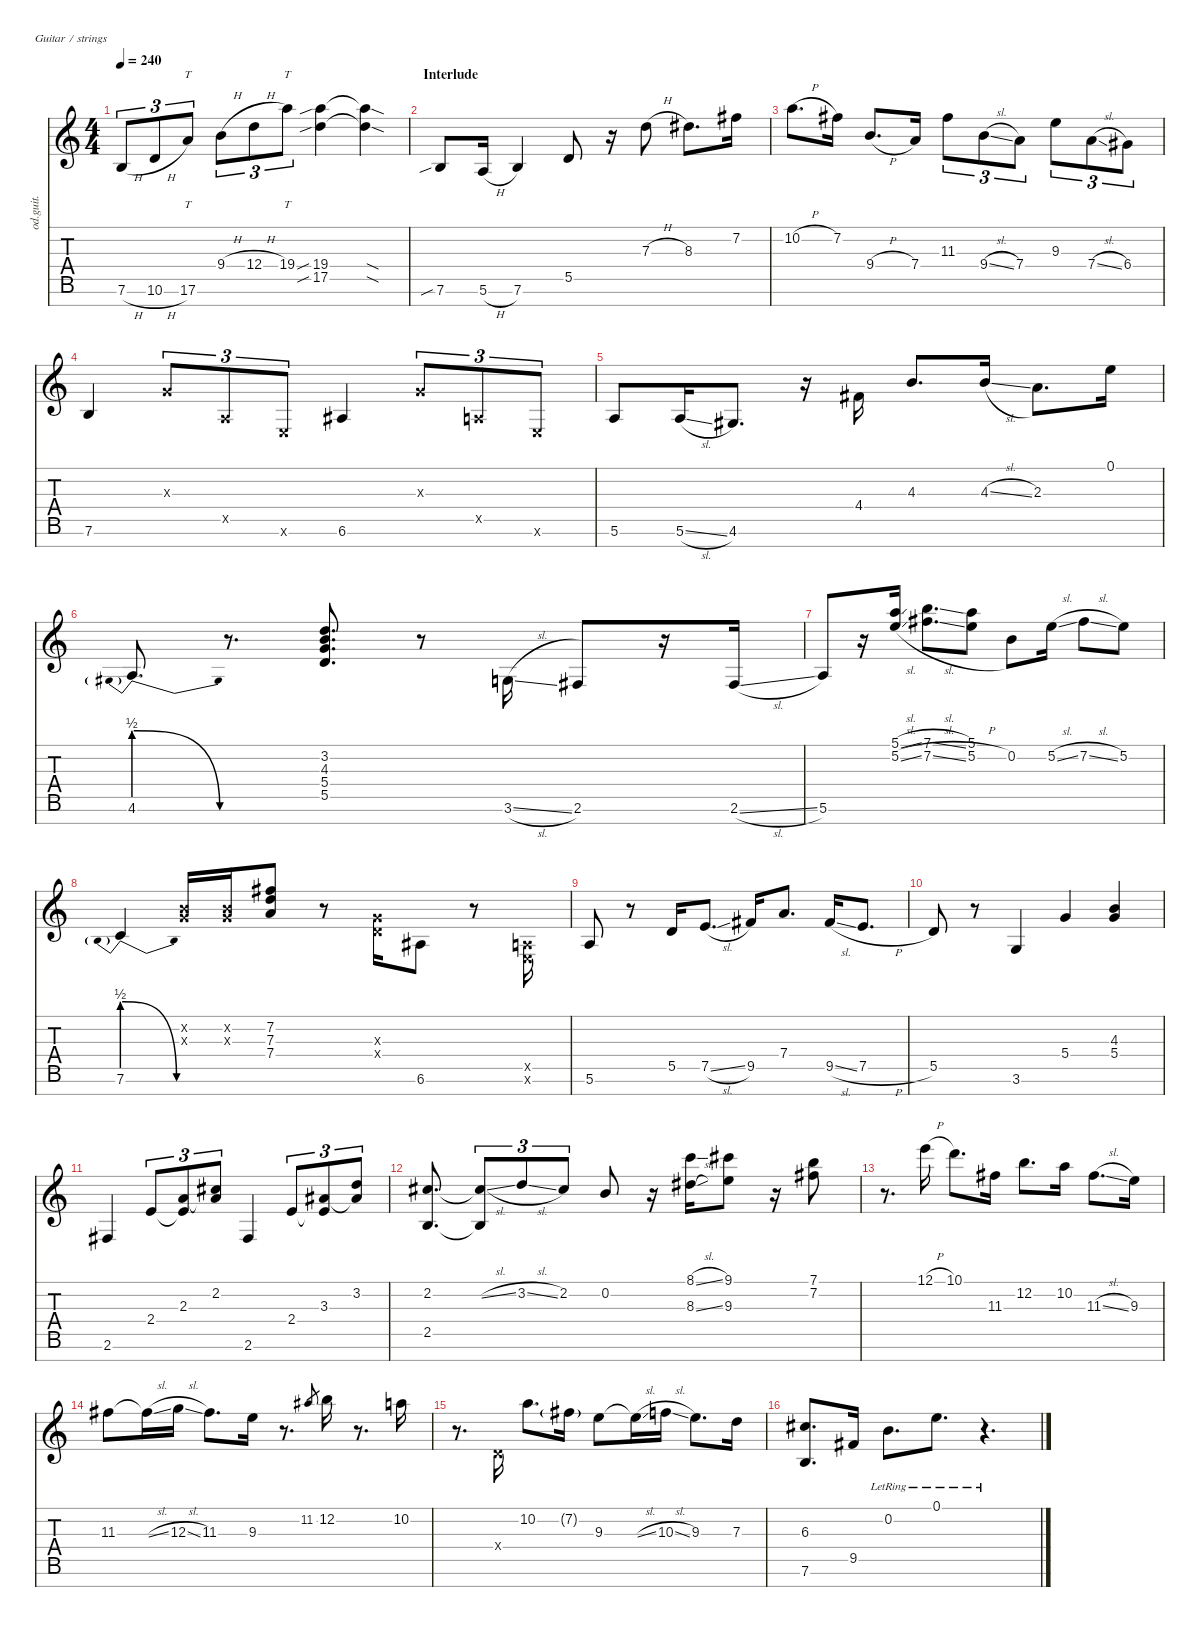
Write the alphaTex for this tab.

\defaultSystemsLayout 4
\hideDynamics
\bracketExtendMode nobrackets
\track ("Lead Guitar" "od.guit.") {instrument overdrivenguitar}
\staff {score tabs}
\tuning (E4 B3 G3 D3 A2 E2 B1)
\ts (4 4)
\tempo 240
\clef g2
\ks c
7.6{h}.8{tu (3 2) dy mf beam Up} 10.6{h}.8{tu (3 2) beam Up} 17.6.8{tt tu (3 2) beam Up} 9.4{h}.8{tu (3 2) beam Down} 12.4{h}.8{tu (3 2) beam Down} 19.4.8{tt tu (3 2) beam Down} (19.4{sib} 17.5{sib}).4{beam Down} (19.4{sod t} 17.5{sod t}).4{beam Down} |
\section ("" "Interlude")
7.6{sib}.8{beam Up} 5.6{h}.16{beam Up} 7.6.4{beam Up} 5.5.8{beam Up} r.16{beam Down} 7.3{h}.8{beam Down} 8.3{acc #}.8{d beam Down} 7.2{acc #}.16{beam Down} |
10.2{h}.8{d beam Down} 7.2{acc #}.16{beam Down} 9.4{h}.8{d beam Up} 7.4.16{beam Up} 11.3{acc #}.8{tu (3 2) beam Down} 9.4{sl}.8{tu (3 2) beam Down} 7.4.8{tu (3 2) beam Down} 9.3.8{tu (3 2) beam Down} 7.4{sl}.8{tu (3 2) beam Down} 6.4{acc #}.8{tu (3 2) beam Down} |
7.6.4{beam Up} 0.3{x}.8{tu (3 2) beam Up} 0.5{x}.8{tu (3 2) beam Up} 0.6{x}.8{tu (3 2) beam Up} 6.6{acc #}.4{beam Up} 0.3{x}.8{tu (3 2) beam Up} 0.5{x}.8{tu (3 2) beam Up} 0.6{x}.8{tu (3 2) beam Up} |
5.6.8{beam Up} 5.6{sl}.16{beam Up} 4.6{acc #}.8{d beam Up} r.16{beam Down} 4.4{acc #}.16{beam Up} 4.3.8{d beam Up} 4.3{sl}.16{beam Up} 2.3.8{d beam Down} 0.1.16{beam Down} |
4.6{be (prebendrelease 0 2 30 0)}.8{d beam Up} r.8{d beam Down} (3.2 4.3 5.4 5.5).8{d beam Up} r.8{beam Down} 3.6{sl}.16{beam Up} 2.6{acc #}.8{beam Up} r.16{beam Up} 2.6{sl acc #}.16{beam Up} |
5.6.8{beam Up} r.16{beam Up} (5.1{sl} 5.2{sl}).16{beam Up} (7.1{sl} 7.2{sl acc #}).8{d beam Down} (5.1 5.2{h}).8{beam Down} 0.2.8{beam Down} 5.2{sl}.16{beam Down} 7.2{sl acc #}.8{beam Down} 5.2.8{beam Down} |
7.6{be (prebendrelease 0 2 30 0)}.4{beam Up} (0.2{x} 0.3{x}).16{beam Up} (0.2{x} 0.3{x}).16{beam Up} (7.2{acc #} 7.3 7.4).8{beam Up} r.8{beam Down} (0.3{x} 0.4{x}).16{beam Up} 6.6{acc #}.8{beam Up} r.8{beam Down} (0.5{x} 0.6{x}).16{beam Up} |
5.6.8{beam Up} r.8{beam Down} 5.5.16{beam Up} 7.5{sl}.8{d beam Up} 9.5{acc #}.16{beam Up} 7.4.8{d beam Up} 9.5{sl acc #}.16{beam Up} 7.5{h}.8{d beam Up} |
5.5.8{beam Up} r.8{beam Down} 3.6.4{beam Up} 5.4.4{beam Up} (4.3 5.4).4{beam Up} |
2.6{acc #}.4{beam Up} 2.4.8{tu (3 2) beam Up} (2.3 2.4{t}).8{tu (3 2) beam Up} (2.2{acc #} 2.3{t}).8{tu (3 2) beam Up} 2.6{acc #}.4{beam Up} 2.4.8{tu (3 2) beam Up} (3.3{acc #} 2.4{t}).8{tu (3 2) beam Up} (3.2 3.3{t acc #}).8{tu (3 2) beam Up} |
(2.2{acc #} 2.5).8{d beam Up} (2.2{sl t acc #} 2.5{t}).8{tu (3 2) beam Up} 3.2{sl}.8{tu (3 2) beam Up} 2.2{acc #}.8{tu (3 2) beam Up} 0.2.8{beam Up} r.16{beam Down} (8.1{sl} 8.3{sl acc #}).16{beam Down} (9.1{acc #} 9.3).8{beam Down} r.16{beam Down} (7.1 7.2{acc #}).8{beam Down} |
r.8{d beam Down} 12.1{h}.16{beam Down} 10.1.8{d beam Down} 11.3{acc #}.16{beam Down} 12.2.8{d beam Down} 10.2.16{beam Down} 11.3{sl acc #}.8{d beam Down} 9.3.16{beam Down} |
11.3{acc #}.8{beam Down} 11.3{sl t acc #}.16{beam Down} 12.3{sl}.16{beam Down} 11.3{acc #}.8{d beam Down} 9.3.16{beam Down} r.8{d beam Down} 11.2{acc #}.8{gr dy mp beam Up} 12.2.16{dy mf beam Down} r.8{d beam Down} 10.2.16{beam Down} |
r.8{d beam Down} 0.4{x}.16{beam Up} 10.2.8{d beam Down} 7.2{g acc #}.16{dy f beam Down} 9.3.8{dy mf beam Down} 9.3{sl t}.16{beam Down} 10.3{sl}.16{beam Down} 9.3.8{d beam Down} 7.3.16{beam Down} |
(6.3{acc #} 7.6).8{d beam Up} 9.5{acc #}.16{beam Up} 0.2{lr}.8{d beam Down} 0.1{lr}.8{d beam Down} r.4{d beam Down}
